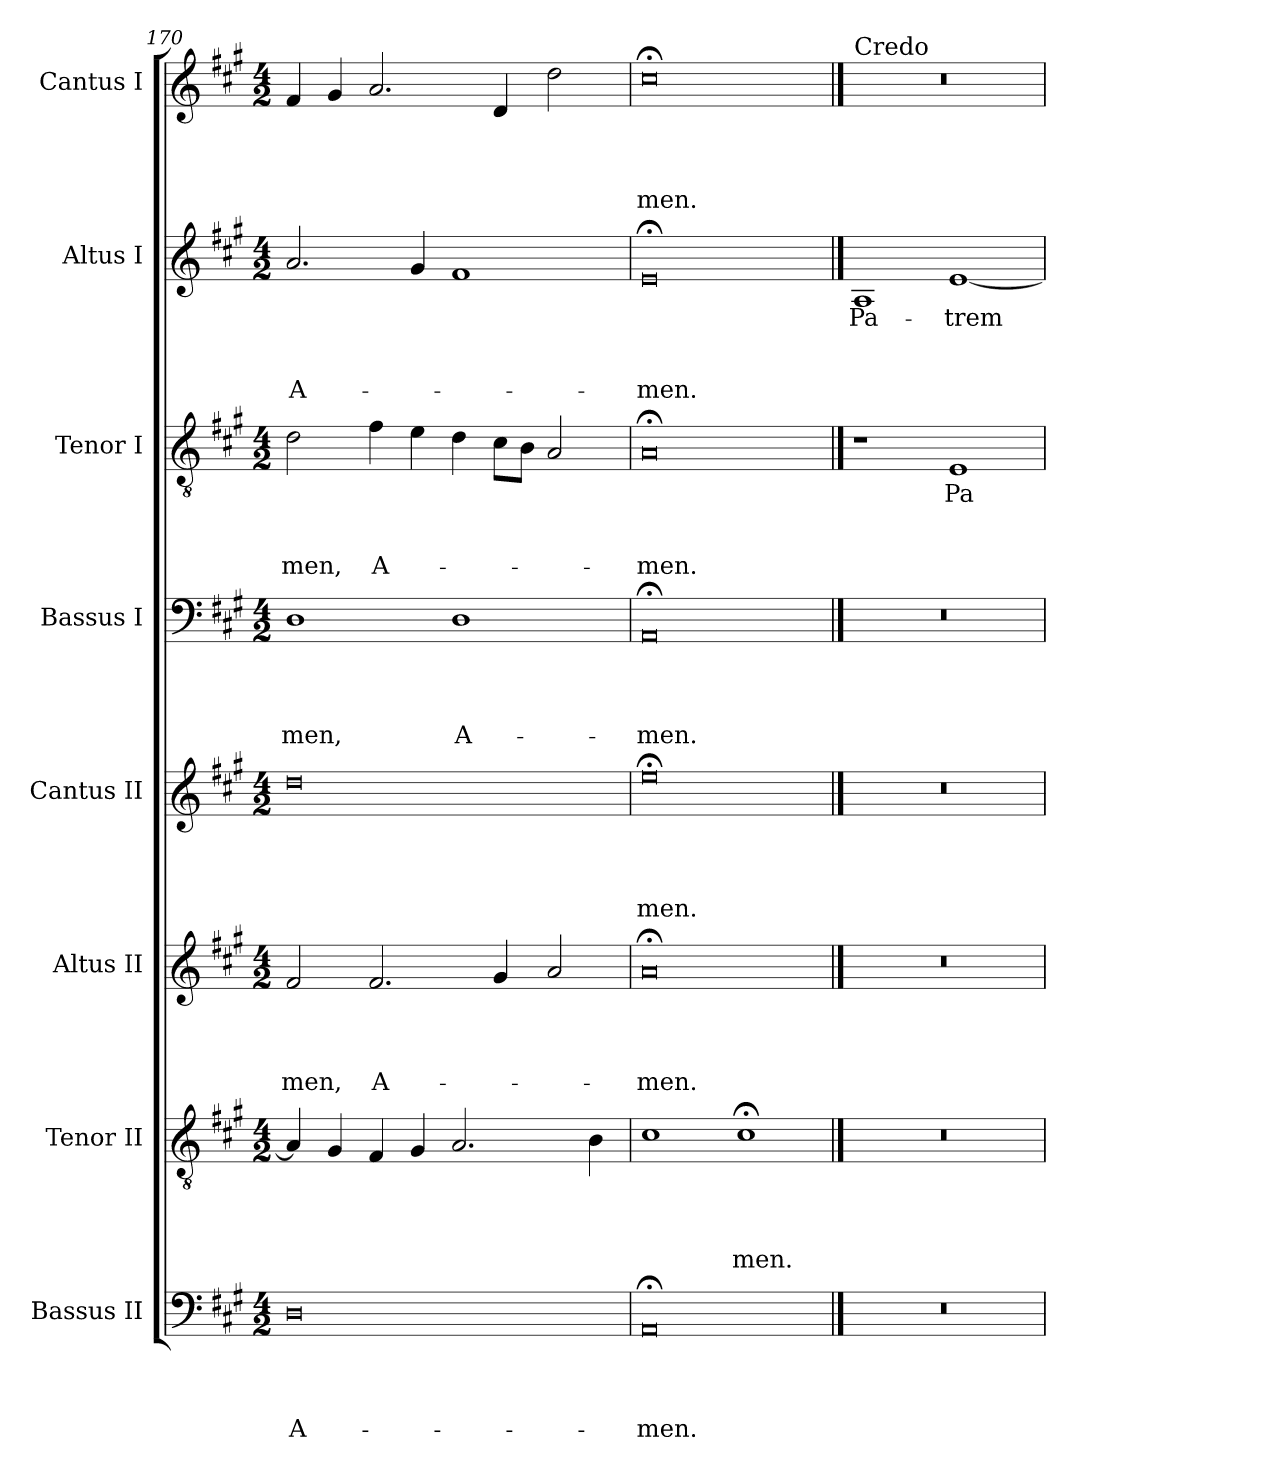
**kern	**text	**text	**text	**text	**kern	**text	**text	**text	**text	**kern	**text	**text	**text	**text	**kern	**text	**text	**text	**text	**kern	**text	**text	**text	**text	**kern	**text	**text	**text	**text	**kern	**text	**text	**text	**text	**kern	**text	**text	**text	**text
*part8	*part8	*part8	*part8	*part8	*part7	*part7	*part7	*part7	*part7	*part6	*part6	*part6	*part6	*part6	*part5	*part5	*part5	*part5	*part5	*part4	*part4	*part4	*part4	*part4	*part3	*part3	*part3	*part3	*part3	*part2	*part2	*part2	*part2	*part2	*part1	*part1	*part1	*part1	*part1
*staff8	*staff8	*staff8	*staff8	*staff8	*staff7	*staff7	*staff7	*staff7	*staff7	*staff6	*staff6	*staff6	*staff6	*staff6	*staff5	*staff5	*staff5	*staff5	*staff5	*staff4	*staff4	*staff4	*staff4	*staff4	*staff3	*staff3	*staff3	*staff3	*staff3	*staff2	*staff2	*staff2	*staff2	*staff2	*staff1	*staff1	*staff1	*staff1	*staff1
*I"Bassus II	*	*	*	*	*I"Tenor II	*	*	*	*	*I"Altus II	*	*	*	*	*I"Cantus II	*	*	*	*	*I"Bassus I	*	*	*	*	*I"Tenor I	*	*	*	*	*I"Altus I	*	*	*	*	*I"Cantus I	*	*	*	*
*I'B II	*	*	*	*	*I'T II	*	*	*	*	*I'A II	*	*	*	*	*I'C II	*	*	*	*	*I'B I	*	*	*	*	*I'T I	*	*	*	*	*I'A I	*	*	*	*	*I'C I	*	*	*	*
*clefF4	*	*	*	*	*clefGv2	*	*	*	*	*clefG2	*	*	*	*	*clefG2	*	*	*	*	*clefF4	*	*	*	*	*clefGv2	*	*	*	*	*clefG2	*	*	*	*	*clefG2	*	*	*	*
*k[f#c#g#]	*	*	*	*	*k[f#c#g#]	*	*	*	*	*k[f#c#g#]	*	*	*	*	*k[f#c#g#]	*	*	*	*	*k[f#c#g#]	*	*	*	*	*k[f#c#g#]	*	*	*	*	*k[f#c#g#]	*	*	*	*	*k[f#c#g#]	*	*	*	*
*A:	*	*	*	*	*A:	*	*	*	*	*A:	*	*	*	*	*A:	*	*	*	*	*A:	*	*	*	*	*A:	*	*	*	*	*A:	*	*	*	*	*A:	*	*	*	*
*M4/2	*	*	*	*	*M4/2	*	*	*	*	*M4/2	*	*	*	*	*M4/2	*	*	*	*	*M4/2	*	*	*	*	*M4/2	*	*	*	*	*M4/2	*	*	*	*	*M4/2	*	*	*	*
=170	=170	=170	=170	=170	=170	=170	=170	=170	=170	=170	=170	=170	=170	=170	=170	=170	=170	=170	=170	=170	=170	=170	=170	=170	=170	=170	=170	=170	=170	=170	=170	=170	=170	=170	=170	=170	=170	=170	=170
0D	.	.	.	A-	4A/]	.	.	.	.	2f#/	.	.	.	-men,	0dd	.	.	.	.	1D	.	.	.	-men,	2d\	.	.	.	-men,	2.a/	.	.	.	A-	4f#/	.	.	.	.
.	.	.	.	.	4G#/	.	.	.	.	.	.	.	.	.	.	.	.	.	.	.	.	.	.	.	.	.	.	.	.	.	.	.	.	.	4g#/	.	.	.	.
.	.	.	.	.	4F#/	.	.	.	.	2.f#/	.	.	.	A-	.	.	.	.	.	.	.	.	.	.	4f#\	.	.	.	A-	.	.	.	.	.	2.a/	.	.	.	.
.	.	.	.	.	4G#/	.	.	.	.	.	.	.	.	.	.	.	.	.	.	.	.	.	.	.	4e\	.	.	.	.	4g#/	.	.	.	.	.	.	.	.	.
.	.	.	.	.	2.A/	.	.	.	.	.	.	.	.	.	.	.	.	.	.	1D	.	.	.	A-	4d\	.	.	.	.	1f#	.	.	.	.	.	.	.	.	.
.	.	.	.	.	.	.	.	.	.	4g#/	.	.	.	.	.	.	.	.	.	.	.	.	.	.	8c#\L	.	.	.	.	.	.	.	.	.	4d/	.	.	.	.
.	.	.	.	.	.	.	.	.	.	.	.	.	.	.	.	.	.	.	.	.	.	.	.	.	8B\J	.	.	.	.	.	.	.	.	.	.	.	.	.	.
.	.	.	.	.	.	.	.	.	.	2a/	.	.	.	.	.	.	.	.	.	.	.	.	.	.	2A/	.	.	.	.	.	.	.	.	.	2dd\	.	.	.	.
.	.	.	.	.	4B\	.	.	.	.	.	.	.	.	.	.	.	.	.	.	.	.	.	.	.	.	.	.	.	.	.	.	.	.	.	.	.	.	.	.
=171	=171	=171	=171	=171	=171	=171	=171	=171	=171	=171	=171	=171	=171	=171	=171	=171	=171	=171	=171	=171	=171	=171	=171	=171	=171	=171	=171	=171	=171	=171	=171	=171	=171	=171	=171	=171	=171	=171	=171
0AA;<	.	.	.	-men.	1c#	.	.	.	.	0a;<	.	.	.	-men.	0ee;<	.	.	.	-men.	0AA;<	.	.	.	-men.	0A;<	.	.	.	-men.	0e;<	.	.	.	-men.	0cc#;<	.	.	.	-men.
.	.	.	.	.	1c#;<	.	.	.	-men.	.	.	.	.	.	.	.	.	.	.	.	.	.	.	.	.	.	.	.	.	.	.	.	.	.	.	.	.	.	.
!!LO:LB:g=z
==171X3	==171X3	==171X3	==171X3	==171X3	==171X3	==171X3	==171X3	==171X3	==171X3	==171X3	==171X3	==171X3	==171X3	==171X3	==171X3	==171X3	==171X3	==171X3	==171X3	==171X3	==171X3	==171X3	==171X3	==171X3	==171X3	==171X3	==171X3	==171X3	==171X3	==171X3	==171X3	==171X3	==171X3	==171X3	==171X3	==171X3	==171X3	==171X3	==171X3
!	!	!	!	!	!	!	!	!	!	!	!	!	!	!	!	!	!	!	!	!	!	!	!	!	!	!	!	!	!	!	!	!	!	!	!LO:TX:a:t=Credo	!	!	!	!
0r	.	.	.	.	0r	.	.	.	.	0r	.	.	.	.	0r	.	.	.	.	0r	.	.	.	.	1r	.	.	.	.	1A	Pa-	.	.	.	0r	.	.	.	.
.	.	.	.	.	.	.	.	.	.	.	.	.	.	.	.	.	.	.	.	.	.	.	.	.	1E	Pa-	.	.	.	[1e	-trem	.	.	.	.	.	.	.	.
=	=	=	=	=	=	=	=	=	=	=	=	=	=	=	=	=	=	=	=	=	=	=	=	=	=	=	=	=	=	=	=	=	=	=	=	=	=	=	=
*-	*-	*-	*-	*-	*-	*-	*-	*-	*-	*-	*-	*-	*-	*-	*-	*-	*-	*-	*-	*-	*-	*-	*-	*-	*-	*-	*-	*-	*-	*-	*-	*-	*-	*-	*-	*-	*-	*-	*-
